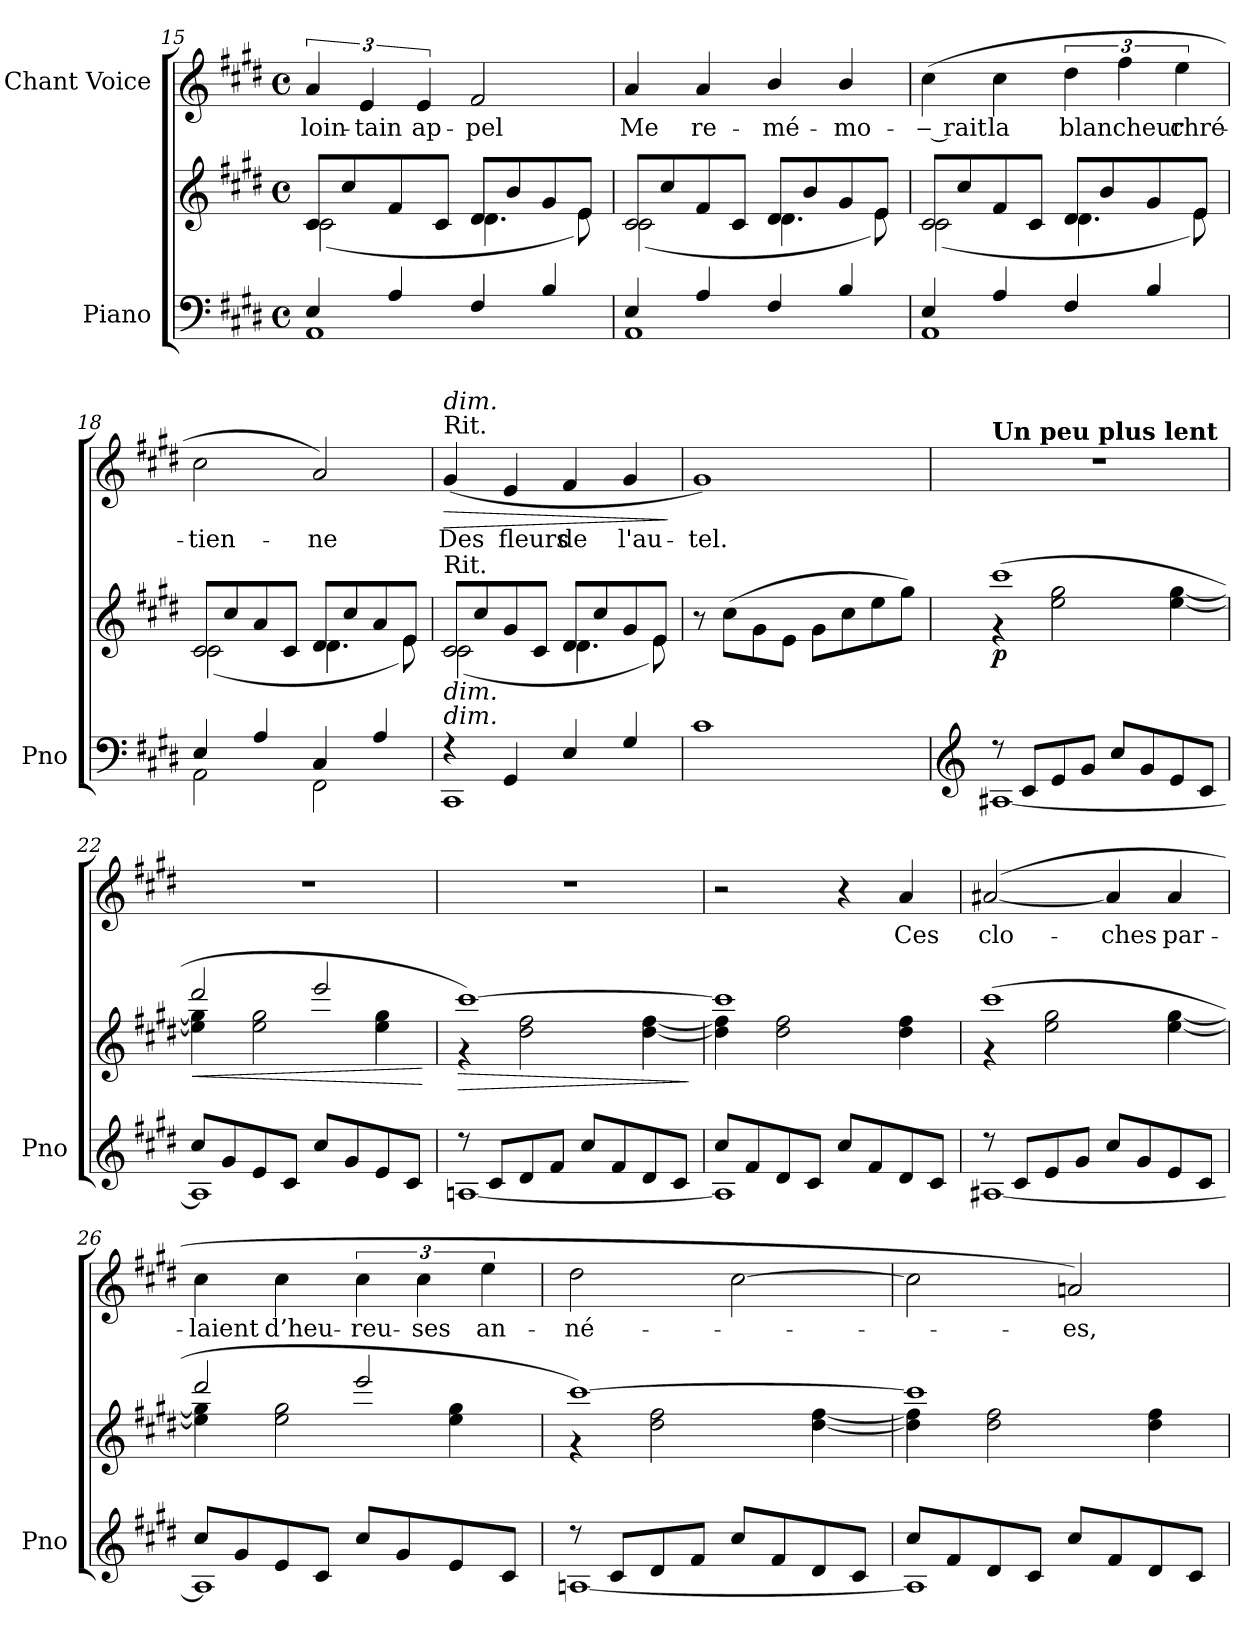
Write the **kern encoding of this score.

**kern	**kern	**dynam	**kern	**text	**dynam
*part2	*part2	*part2	*part1	*part1	*part1
*staff3	*staff2	*staff2/3	*staff1	*staff1	*staff1
*I"Piano	*	*	*I"Chant Voice	*	*
*I'Pno	*	*	*	*	*
*clefF4	*clefG2	*	*clefG2	*	*
*k[f#c#g#d#]	*k[f#c#g#d#]	*	*k[f#c#g#d#]	*	*
*M4/4	*M4/4	*	*M4/4	*	*
*met(c)	*met(c)	*	*met(c)	*	*
=15	=15	=15	=15	=15	=15
*^	*	*	*	*	*
!	!	!LO:N:head=open	!	!	!LO:LY:b	!
*	*	*^	*	*	*	*
4E/	1AA	8c#/L	(2c#\	.	6a/	loin-	.
.	.	8cc#/	.	.	.	.	.
!	!	!	!	!	!	!LO:LY:b	!
.	.	.	.	.	6e/	-tain	.
4A/	.	8f#/	.	.	.	.	.
!	!	!	!	!	!	!LO:LY:b	!
.	.	.	.	.	6e/	ap-	.
.	.	8c#/J	.	.	.	.	.
!	!	!	!	!	!	!LO:LY:b	!
4F#/	.	8d#/L	4.d#\	.	2f#/	-pel	.
.	.	8b/	.	.	.	.	.
4B/	.	8g#/	.	.	.	.	.
.	.	8e/J	8e\)	.	.	.	.
=16	=16	=16	=16	=16	=16	=16	=16
!	!	!LO:N:head=open	!	!	!	!LO:LY:b	!
4E/	1AA	8c#/L	(2c#\	.	4a/	Me	.
.	.	8cc#/	.	.	.	.	.
!	!	!	!	!	!	!LO:LY:b	!
4A/	.	8f#/	.	.	4a/	re-	.
.	.	8c#/J	.	.	.	.	.
!	!	!	!	!	!	!LO:LY:b	!
4F#/	.	8d#/L	4.d#\	.	4b/	-mé-	.
.	.	8b/	.	.	.	.	.
!	!	!	!	!	!	!LO:LY:b	!
4B/	.	8g#/	.	.	4b/	-mo-	.
.	.	8e/J	8e\)	.	.	.	.
!!LO:LB:g=z
=17	=17	=17	=17	=17	=17	=17	=17
!	!	!LO:N:head=open	!LO:N:head=open	!	!	!LO:LY:b	!
4E/	1AA	8c#/L	(2c#\	.	(4cc#\	-‒ rait	.
.	.	8cc#/	.	.	.	.	.
!	!	!	!	!	!	!LO:LY:b	!
4A/	.	8f#/	.	.	4cc#\	la	.
.	.	8c#/J	.	.	.	.	.
!	!	!	!	!	!	!LO:LY:b	!
4F#/	.	8d#/L	4.d#\	.	6dd#\	blancheur	.
.	.	8b/	.	.	.	.	.
.	.	.	.	.	6ff#\	.	.
4B/	.	8g#/	.	.	.	.	.
!	!	!	!	!	!	!LO:LY:b	!
.	.	.	.	.	6ee\	chré-	.
.	.	8e/J	8e\)	.	.	.	.
=18	=18	=18	=18	=18	=18	=18	=18
!	!	!LO:N:head=open	!LO:N:head=open	!	!	!LO:LY:b	!
4E/	2AA\	8c#/L	(2c#\	.	2cc#\	-tien-	.
.	.	8cc#/	.	.	.	.	.
4A/	.	8a/	.	.	.	.	.
.	.	8c#/J	.	.	.	.	.
!	!	!	!	!	!	!LO:LY:b	!
4C#/	2FF#\	8d#/L	4.d#\	.	2a/)	-ne	.
.	.	8cc#/	.	.	.	.	.
4A/	.	8a/	.	.	.	.	.
.	.	8e/J	8e\)	.	.	.	.
=19	=19	=19	=19	=19	=19	=19	=19
!	!	!	!	!	!LO:TX:a:t=Rit.	!	!
!	!	!	!	!	!LO:TX:a:i:t=dim.	!	!
!	!	!LO:TX:a:t=Rit.	!	!	!	!	!
!	!	!LO:TX:b:i:t=dim.	!	!	!	!	!
!	!	!LO:TX:b:i:t=dim.	!	!	!	!	!
!	!	!LO:N:head=open	!	!	!	!LO:LY:b	!LO:HP:b
4r	1CC#	8c#/L	(2c#\	.	(>4g#/	Des	>
.	.	8cc#/	.	.	.	.	.
!	!	!	!	!	!	!LO:LY:b	!
4GG#/	.	8g#/	.	.	4e/	fleurs	.
.	.	8c#/J	.	.	.	.	.
!	!	!	!	!	!	!LO:LY:b	!
4E/	.	8d#/L	4.d#\	.	4f#/	de	.
.	.	8cc#/	.	.	.	.	.
!	!	!	!	!	!	!LO:LY:b	!
4G#/	.	8g#/	.	.	4g#/	l'au-	.
.	.	8e/J	8e\)	.	.	.	.
*v	*v	*	*	*	*	*	*
*	*v	*v	*	*	*	*
.	.	.	.	.	]
!!LO:LB:g=z
=20	=20	=20	=20	=20	=20
!	!	!	!	!LO:LY:b	!
1c#	8r	.	1g#)	-tel.	.
.	(8cc#\L	.	.	.	.
.	8g#\	.	.	.	.
.	8e\J	.	.	.	.
.	8g#\L	.	.	.	.
.	8cc#\	.	.	.	.
.	8ee\	.	.	.	.
.	8gg#\J)	.	.	.	.
!!LO:PB:g=z
=21	=21	=21	=21	=21	=21
*clefG2	*	*	*	*	*
*^	*^	*	*	*	*
!	!	!	!	!	!LO:TX:a:B:t=Un peu plus lent	!	!
!	!	!	!	!LO:DY:b	!	!	!
8r	[1A#X	(1ccc#	4r	p	1r	.	.
8c#/L	.	.	.	.	.	.	.
8e/	.	.	2ee\ 2gg#\	.	.	.	.
8g#/J	.	.	.	.	.	.	.
8cc#/L	.	.	.	.	.	.	.
8g#/	.	.	.	.	.	.	.
8e/	.	.	[4ee\ [4gg#\	.	.	.	.
8c#/J	.	.	.	.	.	.	.
=22	=22	=22	=22	=22	=22	=22	=22
!	!	!	!	!LO:HP:b	!	!	!
8cc#/L	1A#]	2ddd#/	4ee\] 4gg#\]	<	1r	.	.
8g#/	.	.	.	.	.	.	.
8e/	.	.	2ee\ 2gg#\	.	.	.	.
8c#/J	.	.	.	.	.	.	.
8cc#/L	.	2eee/	.	.	.	.	.
8g#/	.	.	.	.	.	.	.
8e/	.	.	4ee\ 4gg#\	.	.	.	.
8c#/J	.	.	.	.	.	.	.
*v	*v	*	*	*	*	*	*
*	*v	*v	*	*	*	*
.	.	[	.	.	.
=23	=23	=23	=23	=23	=23
*^	*	*	*	*	*
!	!	!	!LO:HP:b	!	!	!
*	*	*^	*	*	*	*
8r	[1An	[1ccc#)	4r	>	1r	.	.
8c#/L	.	.	.	.	.	.	.
8d#/	.	.	2dd#\ 2ff#\	.	.	.	.
8f#/J	.	.	.	.	.	.	.
8cc#/L	.	.	.	.	.	.	.
8f#/	.	.	.	.	.	.	.
8d#/	.	.	[4dd#\ [4ff#\	.	.	.	.
8c#/J	.	.	.	.	.	.	.
*v	*v	*	*	*	*	*	*
*	*v	*v	*	*	*	*
.	.	]	.	.	.
!!LO:PB:g=z
=24	=24	=24	=24	=24	=24
*^	*^	*	*	*	*
8cc#/L	1A]	1ccc#]	4dd#\] 4ff#\]	.	2r	.	.
8f#/	.	.	.	.	.	.	.
8d#/	.	.	2dd#\ 2ff#\	.	.	.	.
8c#/J	.	.	.	.	.	.	.
8cc#/L	.	.	.	.	4r	.	.
8f#/	.	.	.	.	.	.	.
!	!	!	!	!	!	!LO:LY:b	!
8d#/	.	.	4dd#\ 4ff#\	.	4a/	Ces	.
8c#/J	.	.	.	.	.	.	.
=25	=25	=25	=25	=25	=25	=25	=25
!	!	!	!	!	!	!LO:LY:b	!LO:DY:a
!	!	!	!	!	!	!	!LO:DY:n=1:a
8r	[1A#X	(1ccc#	4r	.	([2a#X/	clo-	p other-dynamics
8c#/L	.	.	.	.	.	.	.
8e/	.	.	2ee\ 2gg#\	.	.	.	.
8g#/J	.	.	.	.	.	.	.
!	!	!	!	!	!	!LO:LY:b	!
8cc#/L	.	.	.	.	4a#/]	-ches	.
8g#/	.	.	.	.	.	.	.
!	!	!	!	!	!	!LO:LY:b	!
8e/	.	.	[4ee\ [4gg#\	.	4a#/	par-	.
8c#/J	.	.	.	.	.	.	.
=26	=26	=26	=26	=26	=26	=26	=26
!	!	!	!	!	!	!LO:LY:b	!
8cc#/L	1A#]	2ddd#/	4ee\] 4gg#\]	.	4cc#\	-laient	.
8g#/	.	.	.	.	.	.	.
!	!	!	!	!	!	!LO:LY:b	!
8e/	.	.	2ee\ 2gg#\	.	4cc#\	d’heu-	.
8c#/J	.	.	.	.	.	.	.
!	!	!	!	!	!	!LO:LY:b	!
8cc#/L	.	2eee/	.	.	6cc#\	-reu-	.
8g#/	.	.	.	.	.	.	.
!	!	!	!	!	!	!LO:LY:b	!
.	.	.	.	.	6cc#\	-ses	.
8e/	.	.	4ee\ 4gg#\	.	.	.	.
!	!	!	!	!	!	!LO:LY:b	!
.	.	.	.	.	6ee\	an-	.
8c#/J	.	.	.	.	.	.	.
!!LO:LB:g=z
=27	=27	=27	=27	=27	=27	=27	=27
!	!	!	!	!	!	!LO:LY:b	!
8r	[1An	[1ccc#)	4r	.	2dd#\	-né-	.
8c#/L	.	.	.	.	.	.	.
8d#/	.	.	2dd#\ 2ff#\	.	.	.	.
8f#/J	.	.	.	.	.	.	.
8cc#/L	.	.	.	.	[2cc#\	.	.
8f#/	.	.	.	.	.	.	.
8d#/	.	.	[4dd#\ [4ff#\	.	.	.	.
8c#/J	.	.	.	.	.	.	.
!!LO:LB:g=z
=28	=28	=28	=28	=28	=28	=28	=28
8cc#/L	1A]	1ccc#]	4dd#\] 4ff#\]	.	2cc#\]	.	.
8f#/	.	.	.	.	.	.	.
8d#/	.	.	2dd#\ 2ff#\	.	.	.	.
8c#/J	.	.	.	.	.	.	.
!	!	!	!	!	!	!LO:LY:b	!
8cc#/L	.	.	.	.	2an/)	-es,	.
8f#/	.	.	.	.	.	.	.
8d#/	.	.	4dd#\ 4ff#\	.	.	.	.
8c#/J	.	.	.	.	.	.	.
*v	*v	*	*	*	*	*	*
*	*v	*v	*	*	*	*
=	=	=	=	=	=
*-	*-	*-	*-	*-	*-
